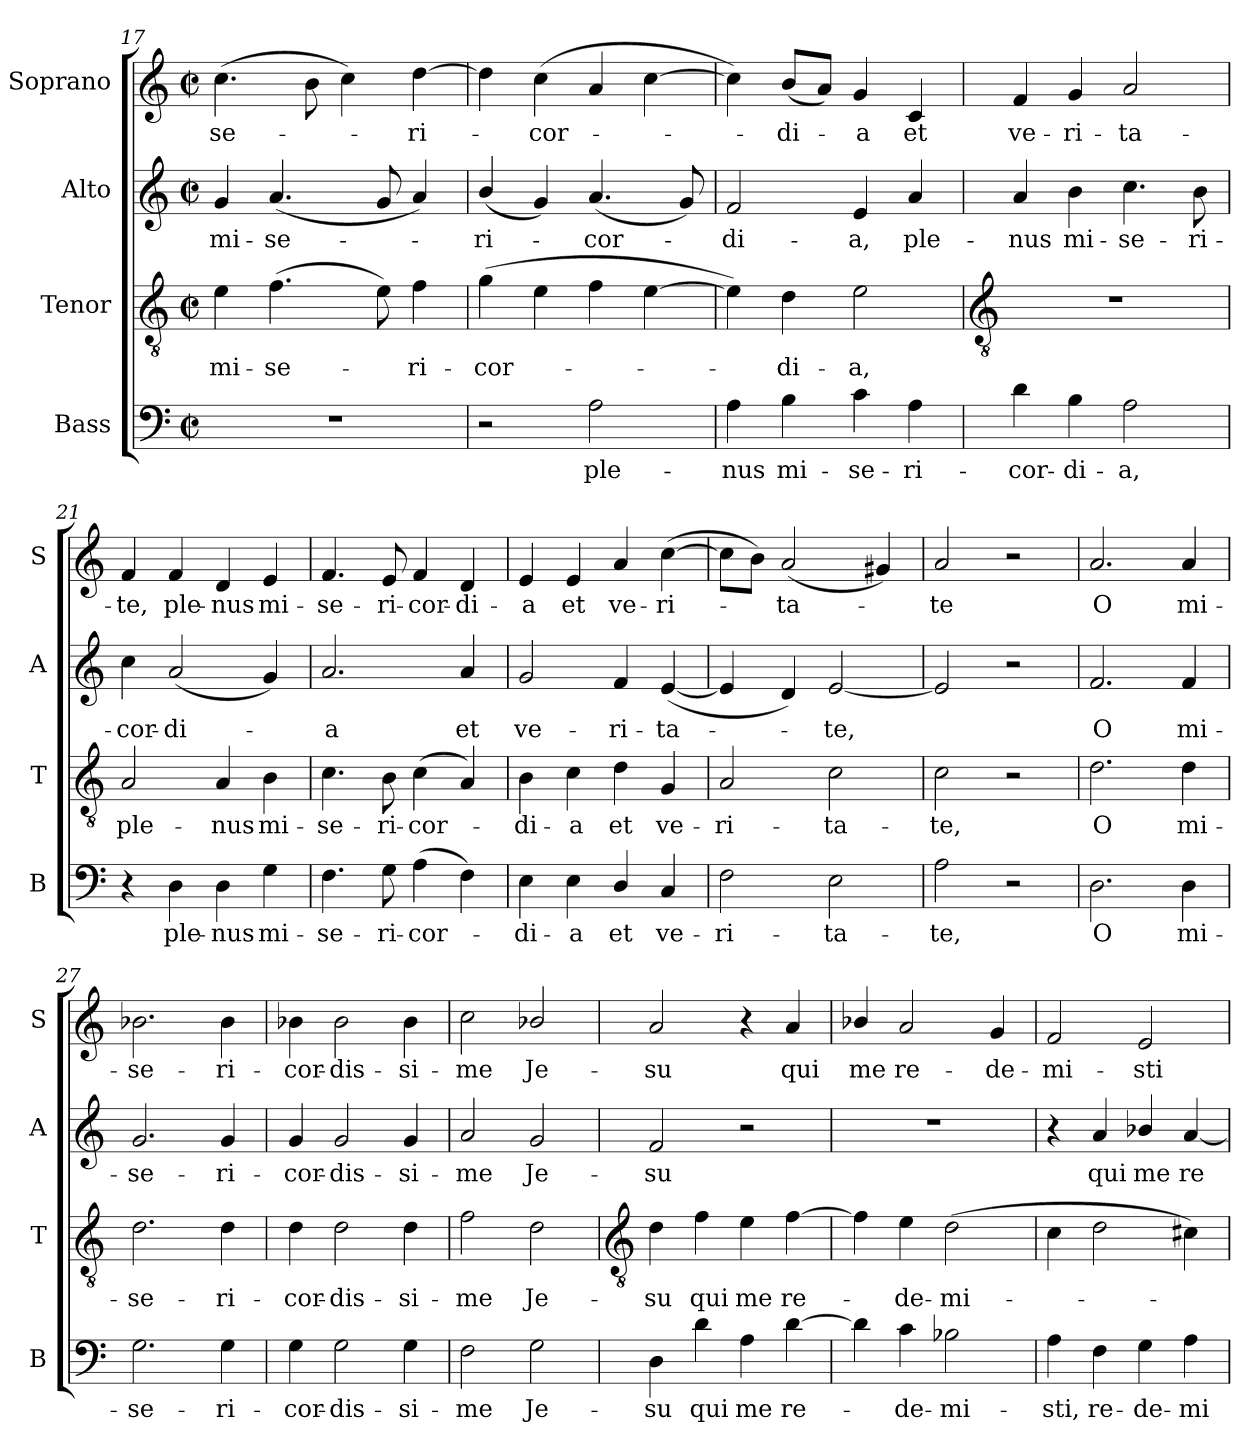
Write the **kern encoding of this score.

**kern	**text	**kern	**text	**kern	**text	**kern	**text
*part4	*part4	*part3	*part3	*part2	*part2	*part1	*part1
*staff4	*staff4	*staff3	*staff3	*staff2	*staff2	*staff1	*staff1
*I"Bass	*	*I"Tenor	*	*I"Alto	*	*I"Soprano	*
*I'B	*	*I'T	*	*I'A	*	*I'S	*
*clefF4	*	*clefGv2	*	*clefG2	*	*clefG2	*
*k[]	*	*k[]	*	*k[]	*	*k[]	*
*C:	*	*C:	*	*C:	*	*C:	*
*M2/2	*	*M2/2	*	*M2/2	*	*M2/2	*
*met(c|)	*	*met(c|)	*	*met(c|)	*	*met(c|)	*
=17	=17	=17	=17	=17	=17	=17	=17
!	!	!	!LO:LY:b	!	!LO:LY:b	!	!LO:LY:b
1r	.	4e	mi-	4g	mi-	(>4.cc	-se-
!	!	!	!LO:LY:b	!	!LO:LY:b	!	!
.	.	(>4.f	-se-	(<4.a	-se-	.	.
.	.	.	.	.	.	8b	.
.	.	.	.	.	.	4cc)	.
.	.	8e)	.	8g	.	.	.
!	!	!	!LO:LY:b	!	!	!	!LO:LY:b
.	.	4f	ri-	4a)	.	[4dd	ri-
=18	=18	=18	=18	=18	=18	=18	=18
!	!	!	!LO:LY:b	!	!LO:LY:b	!	!
2r	.	(>4g	-cor-	(<4b/	ri-	4dd]	.
!	!	!	!	!	!	!	!LO:LY:b
.	.	4e	.	4g)	.	(>4cc	cor-
!	!LO:LY:b	!	!	!	!LO:LY:b	!	!
2A	ple-	4f	.	(<4.a	cor-	4a	.
.	.	[4e	.	.	.	[4cc	.
.	.	.	.	8g)	.	.	.
=19	=19	=19	=19	=19	=19	=19	=19
!	!LO:LY:b	!	!	!	!LO:LY:b	!	!
4A	-nus	4e])	.	2f	di-	4cc])	.
!	!LO:LY:b	!	!LO:LY:b	!	!	!	!LO:LY:b
4B	mi-	4d	di-	.	.	(<8bL	di-
.	.	.	.	.	.	8aJ)	.
!	!LO:LY:b	!	!LO:LY:b	!	!LO:LY:b	!	!LO:LY:b
4c	-se-	2e	-a,	4e	-a,	4g	a
!	!LO:LY:b	!	!	!	!LO:LY:b	!	!LO:LY:b
4A	-ri-	.	.	4a	ple-	4c	et
!!LO:LB:g=z
=20	=20	=20	=20	=20	=20	=20	=20
*	*	*clefGv2	*	*	*	*	*
!	!LO:LY:b	!	!	!	!LO:LY:b	!	!LO:LY:b
4d	-cor-	1r	.	4a	-nus	4f	ve-
!	!LO:LY:b	!	!	!	!LO:LY:b	!	!LO:LY:b
4B	-di-	.	.	4b	mi-	4g	-ri-
!	!LO:LY:b	!	!	!	!LO:LY:b	!	!LO:LY:b
2A	-a,	.	.	4.cc	-se-	2a	-ta-
!	!	!	!	!	!LO:LY:b	!	!
.	.	.	.	8b	-ri-	.	.
=21	=21	=21	=21	=21	=21	=21	=21
!	!	!	!LO:LY:b	!	!LO:LY:b	!	!LO:LY:b
4r	.	2A	ple-	4cc	-cor-	4f	-te,
!	!LO:LY:b	!	!	!	!LO:LY:b	!	!LO:LY:b
4D	ple-	.	.	(<2a	-di-	4f	ple-
!	!LO:LY:b	!	!LO:LY:b	!	!	!	!LO:LY:b
4D	-nus	4A	-nus	.	.	4d	-nus
!	!LO:LY:b	!	!LO:LY:b	!	!	!	!LO:LY:b
4G	mi-	4B	mi-	4g)	.	4e	mi-
=22	=22	=22	=22	=22	=22	=22	=22
!	!LO:LY:b	!	!LO:LY:b	!	!LO:LY:b	!	!LO:LY:b
4.F	-se-	4.c	-se-	2.a	a	4.f	-se-
!	!LO:LY:b	!	!LO:LY:b	!	!	!	!LO:LY:b
8G	-ri-	8B	-ri-	.	.	8e	-ri-
!	!LO:LY:b	!	!LO:LY:b	!	!	!	!LO:LY:b
(>4A	-cor-	(<4c	-cor-	.	.	4f	-cor-
!	!	!	!	!	!LO:LY:b	!	!LO:LY:b
4F)	.	4A)	.	4a	et	4d	-di-
=23	=23	=23	=23	=23	=23	=23	=23
!	!LO:LY:b	!	!LO:LY:b	!	!LO:LY:b	!	!LO:LY:b
4E	di-	4B	-di-	2g	ve-	4e	-a
!	!LO:LY:b	!	!LO:LY:b	!	!	!	!LO:LY:b
4E	-a	4c	-a	.	.	4e	et
!	!LO:LY:b	!	!LO:LY:b	!	!LO:LY:b	!	!LO:LY:b
4D/	et	4d	et	4f	-ri-	4a	ve-
!	!LO:LY:b	!	!LO:LY:b	!	!LO:LY:b	!	!LO:LY:b
4C	ve-	4G	ve-	(<[4e	-ta-	(>[4cc	-ri-
=24	=24	=24	=24	=24	=24	=24	=24
!	!LO:LY:b	!	!LO:LY:b	!	!	!	!
2F	-ri-	2A	-ri-	4e]	.	8ccL]	.
.	.	.	.	.	.	8bJ)	.
!	!	!	!	!	!	!	!LO:LY:b
.	.	.	.	4d)	.	(<2a	ta-
!	!LO:LY:b	!	!LO:LY:b	!	!LO:LY:b	!	!
2E	-ta-	2c	-ta-	[2e	te,	.	.
.	.	.	.	.	.	4g#)	.
=25	=25	=25	=25	=25	=25	=25	=25
!	!LO:LY:b	!	!LO:LY:b	!	!	!	!LO:LY:b
2A	-te,	2c	-te,	2e]	.	2a	te
2r	.	2r	.	2r	.	2r	.
=26	=26	=26	=26	=26	=26	=26	=26
!	!LO:LY:b	!	!LO:LY:b	!	!LO:LY:b	!	!LO:LY:b
2.D	O	2.d	O	2.f	O	2.a	O
!	!LO:LY:b	!	!LO:LY:b	!	!LO:LY:b	!	!LO:LY:b
4D	mi-	4d	mi-	4f	mi-	4a	mi-
=27	=27	=27	=27	=27	=27	=27	=27
!	!LO:LY:b	!	!LO:LY:b	!	!LO:LY:b	!	!LO:LY:b
2.G	-se-	2.d	-se-	2.g	-se-	2.b-	-se-
!	!LO:LY:b	!	!LO:LY:b	!	!LO:LY:b	!	!LO:LY:b
4G	-ri-	4d	-ri-	4g	-ri-	4b-	-ri-
=28	=28	=28	=28	=28	=28	=28	=28
!	!LO:LY:b	!	!LO:LY:b	!	!LO:LY:b	!	!LO:LY:b
4G	-cor-	4d	-cor-	4g	-cor-	4b-	-cor-
!	!LO:LY:b	!	!LO:LY:b	!	!LO:LY:b	!	!LO:LY:b
2G	-dis-	2d	-dis-	2g	-dis-	2b-	-dis-
!	!LO:LY:b	!	!LO:LY:b	!	!LO:LY:b	!	!LO:LY:b
4G	-si-	4d	-si-	4g	-si-	4b-	-si-
=29	=29	=29	=29	=29	=29	=29	=29
!	!LO:LY:b	!	!LO:LY:b	!	!LO:LY:b	!	!LO:LY:b
2F	-me	2f	-me	2a	-me	2cc	-me
!	!LO:LY:b	!	!LO:LY:b	!	!LO:LY:b	!	!LO:LY:b
2G	Je-	2d	Je-	2g	Je-	2b-/	Je-
!!LO:LB:g=z
=30	=30	=30	=30	=30	=30	=30	=30
*	*	*clefGv2	*	*	*	*	*
!	!LO:LY:b	!	!LO:LY:b	!	!LO:LY:b	!	!LO:LY:b
4D	-su	4d	-su	2f	-su	2a	-su
!	!LO:LY:b	!	!LO:LY:b	!	!	!	!
4d	qui	4f	qui	.	.	.	.
!	!LO:LY:b	!	!LO:LY:b	!	!	!	!
4A	me	4e	me	2r	.	4r	.
!	!LO:LY:b	!	!LO:LY:b	!	!	!	!LO:LY:b
[4d	re-	[4f	re-	.	.	4a	qui
=31	=31	=31	=31	=31	=31	=31	=31
!	!	!	!	!	!	!	!LO:LY:b
4d]	.	4f]	.	1r	.	4b-/	me
!	!LO:LY:b	!	!LO:LY:b	!	!	!	!LO:LY:b
4c	de-	4e	de-	.	.	2a	re-
!	!LO:LY:b	!	!LO:LY:b	!	!	!	!
2B-	-mi-	(>2d	-mi-	.	.	.	.
!	!	!	!	!	!	!	!LO:LY:b
.	.	.	.	.	.	4g	-de-
=32	=32	=32	=32	=32	=32	=32	=32
!	!LO:LY:b	!	!	!	!	!	!LO:LY:b
4A	-sti,	4c	.	4r	.	2f	-mi-
!	!LO:LY:b	!	!	!	!LO:LY:b	!	!
4F	re-	2d	.	4a	qui	.	.
!	!LO:LY:b	!	!	!	!LO:LY:b	!	!LO:LY:b
4G	-de-	.	.	4b-/	me	2e	-sti
!	!LO:LY:b	!	!	!	!LO:LY:b	!	!
4A	-mi-	4c#)	.	[4a	re-	.	.
=	=	=	=	=	=	=	=
*-	*-	*-	*-	*-	*-	*-	*-
